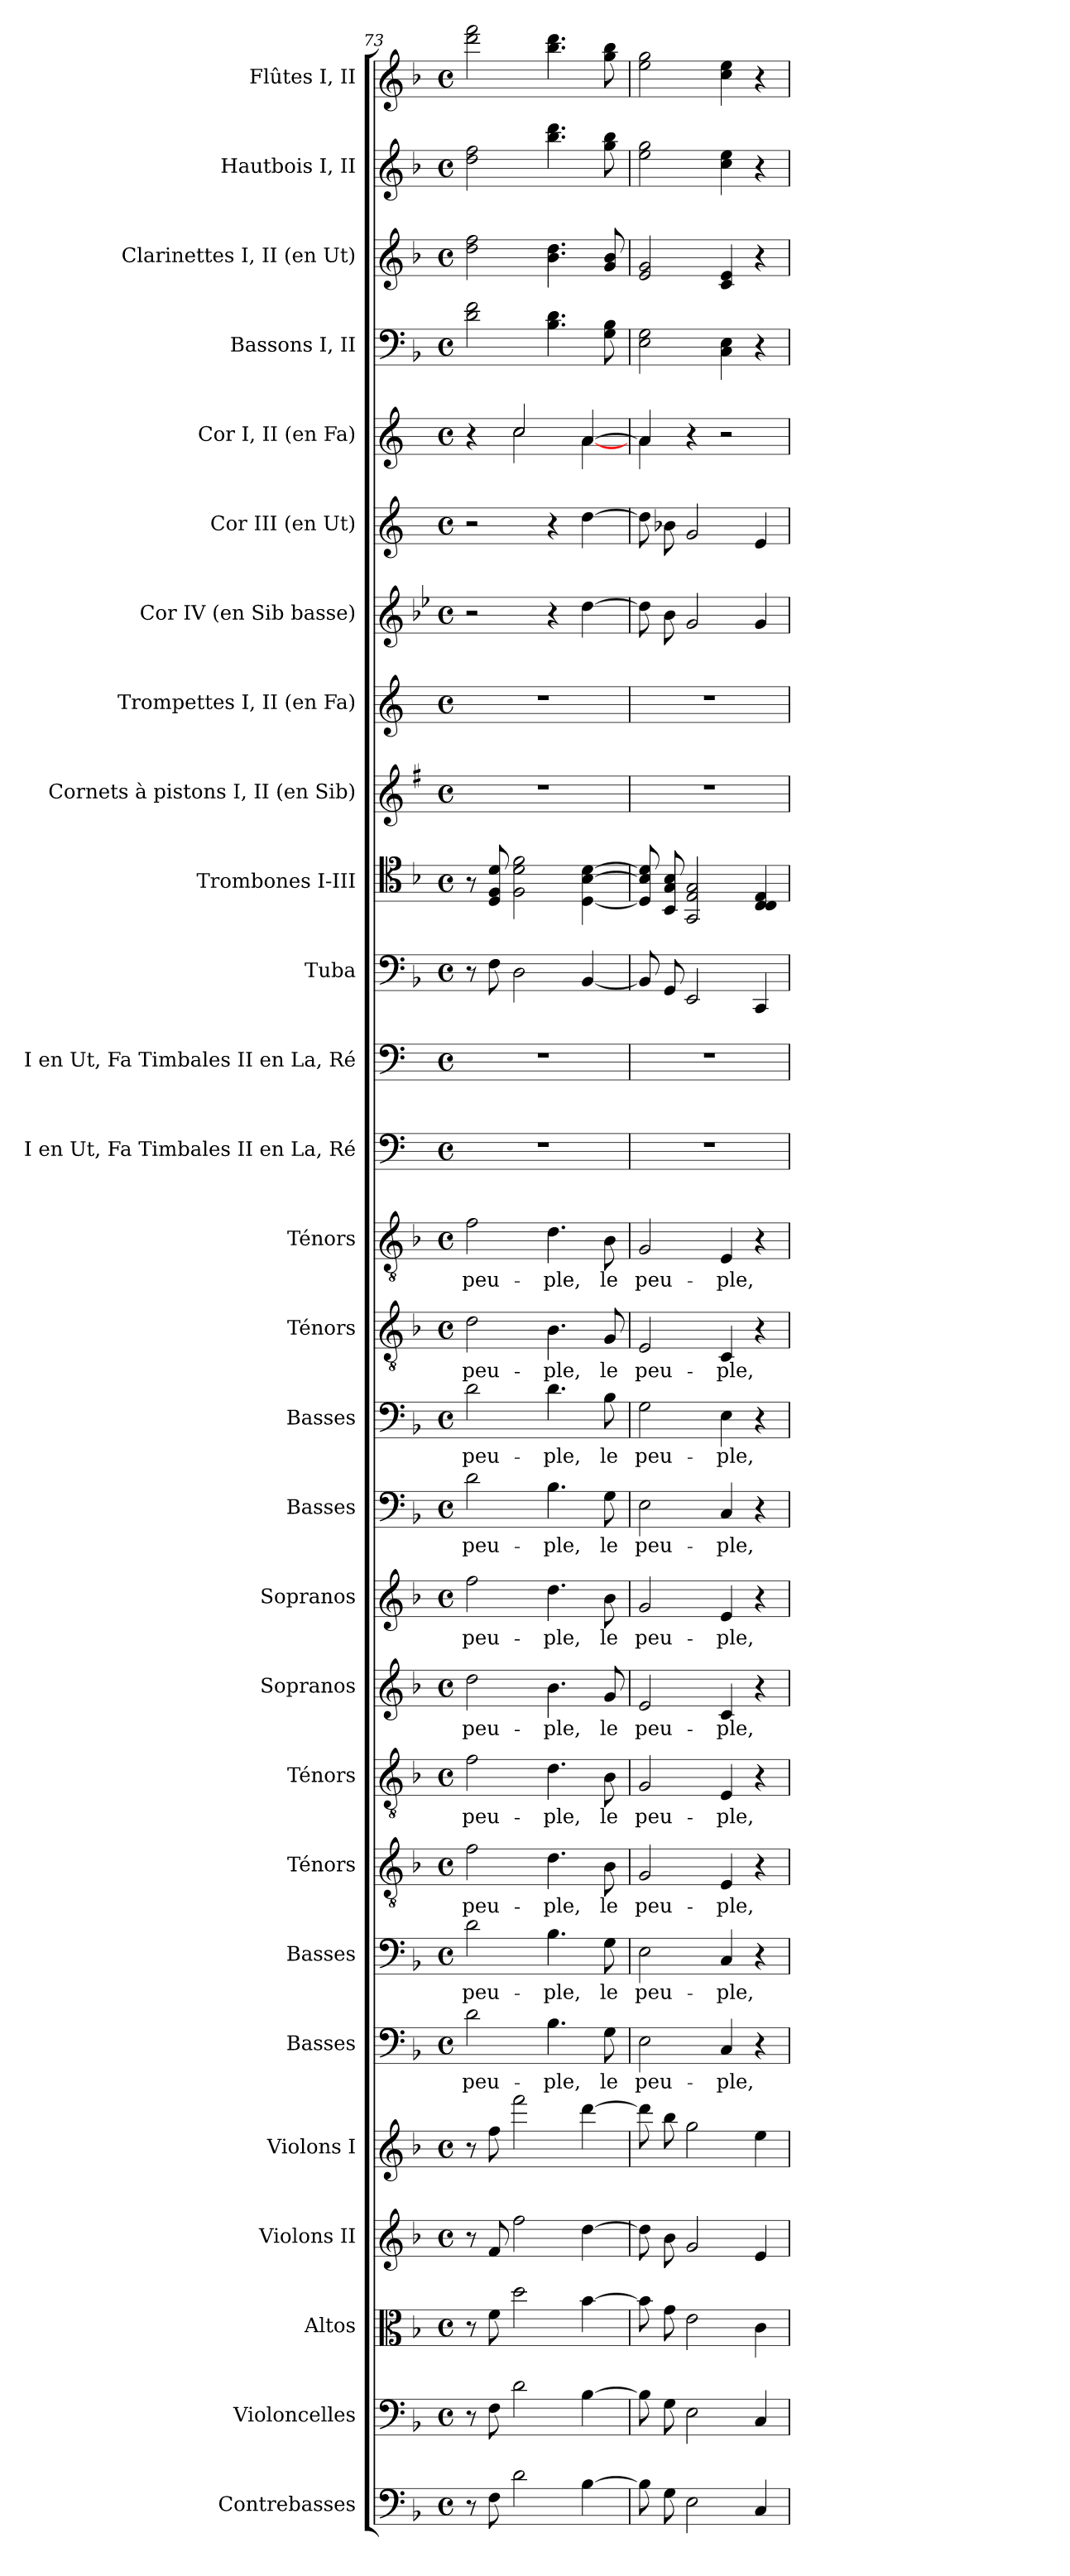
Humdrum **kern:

**kern	**kern	**kern	**kern	**kern	**kern	**text	**kern	**text	**kern	**text	**kern	**text	**kern	**text	**kern	**text	**kern	**text	**kern	**text	**kern	**text	**kern	**text	**kern	**kern	**kern	**kern	**kern	**kern	**kern	**kern	**kern	**kern	**kern	**kern	**kern
*part28	*part27	*part26	*part25	*part24	*part23	*part23	*part22	*part22	*part21	*part21	*part20	*part20	*part19	*part19	*part18	*part18	*part17	*part17	*part16	*part16	*part15	*part15	*part14	*part14	*part13	*part12	*part11	*part10	*part9	*part8	*part7	*part6	*part5	*part4	*part3	*part2	*part1
*staff28	*staff27	*staff26	*staff25	*staff24	*staff23	*staff23	*staff22	*staff22	*staff21	*staff21	*staff20	*staff20	*staff19	*staff19	*staff18	*staff18	*staff17	*staff17	*staff16	*staff16	*staff15	*staff15	*staff14	*staff14	*staff13	*staff12	*staff11	*staff10	*staff9	*staff8	*staff7	*staff6	*staff5	*staff4	*staff3	*staff2	*staff1
*I"Contrebasses	*I"Violoncelles	*I"Altos	*I"Violons II	*I"Violons I	*I"Basses	*	*I"Basses	*	*I"Ténors	*	*I"Ténors	*	*I"Sopranos	*	*I"Sopranos	*	*I"Basses	*	*I"Basses	*	*I"Ténors	*	*I"Ténors	*	*I"I en Ut, Fa  Timbales       II en La, Ré	*I"I en Ut, Fa  Timbales       II en La, Ré	*I"Tuba	*I"Trombones I-III	*I"Cornets à pistons I, II (en Sib)	*I"Trompettes I, II (en Fa)	*I"Cor IV (en Sib basse)	*I"Cor III (en Ut)	*I"Cor I, II (en Fa)	*I"Bassons I, II	*I"Clarinettes I, II (en Ut)	*I"Hautbois I, II	*I"Flûtes I, II
*I'Cb.	*I'Vlles	*I'Altos	*I'Vns II	*I'Vns I	*I'Basses	*	*I'Basses	*	*I'Tén.	*	*I'Tén.	*	*I'Sopr.	*	*I'Sopr.	*	*I'Basses	*	*I'Basses	*	*I'Tén.	*	*I'Tén.	*	*I'Timb.	*I'Timb.	*I'Tb.	*I'Trb.	*I'C.à p. (Sib)	*I'Tr. (Fa)	*I'Cor (Sib basse)	*I'Cor (Ut)	*I'Cor (Fa)	*I'Bns	*I'Cl. (Ut)	*I'Hb.	*I'Fl.
!!LO:PB:g=z
*clefF4	*clefF4	*clefC3	*clefG2	*clefG2	*clefF4	*	*clefF4	*	*clefGv2	*	*clefGv2	*	*clefG2	*	*clefG2	*	*clefF4	*	*clefF4	*	*clefGv2	*	*clefGv2	*	*clefF4	*clefF4	*clefF4	*clefC4	*clefG2	*clefG2	*clefG2	*clefG2	*clefG2	*clefF4	*clefG2	*clefG2	*clefG2
*ITrd7c12	*	*	*	*	*	*	*	*	*ITrd7c12	*	*ITrd7c12	*	*	*	*	*	*	*	*	*	*ITrd7c12	*	*ITrd7c12	*	*	*	*	*	*ITrd1c2	*ITrd-3c-5	*ITrd8c14	*ITrd7c12	*ITrd4c7	*	*	*	*
*k[b-]	*k[b-]	*k[b-]	*k[b-]	*k[b-]	*k[b-]	*	*k[b-]	*	*k[b-]	*	*k[b-]	*	*k[b-]	*	*k[b-]	*	*k[b-]	*	*k[b-]	*	*k[b-]	*	*k[b-]	*	*k[]	*k[]	*k[b-]	*k[b-]	*k[b-]	*k[b-]	*k[b-e-]	*k[]	*k[b-]	*k[b-]	*k[b-]	*k[b-]	*k[b-]
*F:	*F:	*F:	*F:	*F:	*F:	*	*F:	*	*F:	*	*F:	*	*F:	*	*F:	*	*F:	*	*F:	*	*F:	*	*F:	*	*C:	*C:	*F:	*F:	*F:	*F:	*B-:	*C:	*F:	*F:	*F:	*F:	*F:
*M4/4	*M4/4	*M4/4	*M4/4	*M4/4	*M4/4	*	*M4/4	*	*M4/4	*	*M4/4	*	*M4/4	*	*M4/4	*	*M4/4	*	*M4/4	*	*M4/4	*	*M4/4	*	*M4/4	*M4/4	*M4/4	*M4/4	*M4/4	*M4/4	*M4/4	*M4/4	*M4/4	*M4/4	*M4/4	*M4/4	*M4/4
*met(c)	*met(c)	*met(c)	*met(c)	*met(c)	*met(c)	*	*met(c)	*	*met(c)	*	*met(c)	*	*met(c)	*	*met(c)	*	*met(c)	*	*met(c)	*	*met(c)	*	*met(c)	*	*met(c)	*met(c)	*met(c)	*met(c)	*met(c)	*met(c)	*met(c)	*met(c)	*met(c)	*met(c)	*met(c)	*met(c)	*met(c)
=73	=73	=73	=73	=73	=73	=73	=73	=73	=73	=73	=73	=73	=73	=73	=73	=73	=73	=73	=73	=73	=73	=73	=73	=73	=73	=73	=73	=73	=73	=73	=73	=73	=73	=73	=73	=73	=73
!	!	!	!	!	!	!LO:LY:b:color=#000000	!	!	!	!	!	!	!	!	!	!	!	!	!	!	!	!	!	!	!	!	!	!	!	!	!	!	!	!	!	!	!
!	!	!	!	!	!	!	!	!LO:LY:b:color=#000000	!	!	!	!	!	!	!	!	!	!	!	!	!	!	!	!	!	!	!	!	!	!	!	!	!	!	!	!	!
!	!	!	!	!	!	!	!	!	!	!LO:LY:b:color=#000000	!	!	!	!	!	!	!	!	!	!	!	!	!	!	!	!	!	!	!	!	!	!	!	!	!	!	!
!	!	!	!	!	!	!	!	!	!	!	!	!LO:LY:b:color=#000000	!	!	!	!	!	!	!	!	!	!	!	!	!	!	!	!	!	!	!	!	!	!	!	!	!
!	!	!	!	!	!	!	!	!	!	!	!	!	!	!LO:LY:b:color=#000000	!	!	!	!	!	!	!	!	!	!	!	!	!	!	!	!	!	!	!	!	!	!	!
!	!	!	!	!	!	!	!	!	!	!	!	!	!	!	!	!LO:LY:b:color=#000000	!	!	!	!	!	!	!	!	!	!	!	!	!	!	!	!	!	!	!	!	!
!	!	!	!	!	!	!	!	!	!	!	!	!	!	!	!	!	!	!LO:LY:b:color=#000000	!	!	!	!	!	!	!	!	!	!	!	!	!	!	!	!	!	!	!
!	!	!	!	!	!	!	!	!	!	!	!	!	!	!	!	!	!	!	!	!LO:LY:b:color=#000000	!	!	!	!	!	!	!	!	!	!	!	!	!	!	!	!	!
!	!	!	!	!	!	!	!	!	!	!	!	!	!	!	!	!	!	!	!	!	!	!LO:LY:b:color=#000000	!	!	!	!	!	!	!	!	!	!	!	!	!	!	!
!	!	!	!	!	!	!	!	!	!	!	!	!	!	!	!	!	!	!	!	!	!	!	!	!LO:LY:b:color=#000000	!	!	!	!	!	!	!	!	!	!	!	!	!
*	*	*	*	*	*	*	*	*	*	*	*	*	*	*	*	*	*	*	*	*	*	*	*	*	*	*	*	*	*	*	*	*	*^	*	*	*	*
8r	8r	8r	8r	8r	2di\	peu-	2di\	peu-	2Fi\	peu-	2Fi\	peu-	2ddi\	peu-	2ffi\	peu-	2di\	peu-	2di\	peu-	2Di\	peu-	2Fi\	peu-	1r	1r	8r	8r	1r	1r	2r	2r	4r	4ryy	2di\ 2fi	2ddi\ 2ffi	2ddi\ 2ffi	2dddi\ 2fffi
8FFi\	8Fi\	8fi\	8fi/	8ffi\	.	.	.	.	.	.	.	.	.	.	.	.	.	.	.	.	.	.	.	.	.	.	8Fi\	8Di/ 8Fi 8di	.	.	.	.	.	.	.	.	.	.
2Di\	2di\	2ddi\	2ffi\	2fffi\	.	.	.	.	.	.	.	.	.	.	.	.	.	.	.	.	.	.	.	.	.	.	2Di\	2Fi\ 2di 2fi	.	.	.	.	2fi/	2fi\	.	.	.	.
!	!	!	!	!	!	!LO:LY:b:color=#000000	!	!	!	!	!	!	!	!	!	!	!	!	!	!	!	!	!	!	!	!	!	!	!	!	!	!	!	!	!	!	!	!
!	!	!	!	!	!	!	!	!LO:LY:b:color=#000000	!	!	!	!	!	!	!	!	!	!	!	!	!	!	!	!	!	!	!	!	!	!	!	!	!	!	!	!	!	!
!	!	!	!	!	!	!	!	!	!	!LO:LY:b:color=#000000	!	!	!	!	!	!	!	!	!	!	!	!	!	!	!	!	!	!	!	!	!	!	!	!	!	!	!	!
!	!	!	!	!	!	!	!	!	!	!	!	!LO:LY:b:color=#000000	!	!	!	!	!	!	!	!	!	!	!	!	!	!	!	!	!	!	!	!	!	!	!	!	!	!
!	!	!	!	!	!	!	!	!	!	!	!	!	!	!LO:LY:b:color=#000000	!	!	!	!	!	!	!	!	!	!	!	!	!	!	!	!	!	!	!	!	!	!	!	!
!	!	!	!	!	!	!	!	!	!	!	!	!	!	!	!	!LO:LY:b:color=#000000	!	!	!	!	!	!	!	!	!	!	!	!	!	!	!	!	!	!	!	!	!	!
!	!	!	!	!	!	!	!	!	!	!	!	!	!	!	!	!	!	!LO:LY:b:color=#000000	!	!	!	!	!	!	!	!	!	!	!	!	!	!	!	!	!	!	!	!
!	!	!	!	!	!	!	!	!	!	!	!	!	!	!	!	!	!	!	!	!LO:LY:b:color=#000000	!	!	!	!	!	!	!	!	!	!	!	!	!	!	!	!	!	!
!	!	!	!	!	!	!	!	!	!	!	!	!	!	!	!	!	!	!	!	!	!	!LO:LY:b:color=#000000	!	!	!	!	!	!	!	!	!	!	!	!	!	!	!	!
!	!	!	!	!	!	!	!	!	!	!	!	!	!	!	!	!	!	!	!	!	!	!	!	!LO:LY:b:color=#000000	!	!	!	!	!	!	!	!	!	!	!	!	!	!
.	.	.	.	.	4.B-i\	-ple,	4.B-i\	-ple,	4.Di\	-ple,	4.Di\	-ple,	4.b-i\	-ple,	4.ddi\	-ple,	4.B-i\	-ple,	4.di\	-ple,	4.BB-i\	-ple,	4.Di\	-ple,	.	.	.	.	.	.	4r	4r	.	.	4.B-i\ 4.di	4.b-i\ 4.ddi	4.bb-i\ 4.dddi	4.bb-i\ 4.dddi
[>4BB-i\	[>4B-i\	[>4b-i\	[>4ddi\	[>4dddi\	.	.	.	.	.	.	.	.	.	.	.	.	.	.	.	.	.	.	.	.	.	.	[<4BB-i/	[<4Di\ [>4B-i [>4di	.	.	[>4di\	[>4di\	[>4di/	[<4di\	.	.	.	.
!	!	!	!	!	!	!LO:LY:b:color=#000000	!	!	!	!	!	!	!	!	!	!	!	!	!	!	!	!	!	!	!	!	!	!	!	!	!	!	!	!	!	!	!	!
!	!	!	!	!	!	!	!	!LO:LY:b:color=#000000	!	!	!	!	!	!	!	!	!	!	!	!	!	!	!	!	!	!	!	!	!	!	!	!	!	!	!	!	!	!
!	!	!	!	!	!	!	!	!	!	!LO:LY:b:color=#000000	!	!	!	!	!	!	!	!	!	!	!	!	!	!	!	!	!	!	!	!	!	!	!	!	!	!	!	!
!	!	!	!	!	!	!	!	!	!	!	!	!LO:LY:b:color=#000000	!	!	!	!	!	!	!	!	!	!	!	!	!	!	!	!	!	!	!	!	!	!	!	!	!	!
!	!	!	!	!	!	!	!	!	!	!	!	!	!	!LO:LY:b:color=#000000	!	!	!	!	!	!	!	!	!	!	!	!	!	!	!	!	!	!	!	!	!	!	!	!
!	!	!	!	!	!	!	!	!	!	!	!	!	!	!	!	!LO:LY:b:color=#000000	!	!	!	!	!	!	!	!	!	!	!	!	!	!	!	!	!	!	!	!	!	!
!	!	!	!	!	!	!	!	!	!	!	!	!	!	!	!	!	!	!LO:LY:b:color=#000000	!	!	!	!	!	!	!	!	!	!	!	!	!	!	!	!	!	!	!	!
!	!	!	!	!	!	!	!	!	!	!	!	!	!	!	!	!	!	!	!	!LO:LY:b:color=#000000	!	!	!	!	!	!	!	!	!	!	!	!	!	!	!	!	!	!
!	!	!	!	!	!	!	!	!	!	!	!	!	!	!	!	!	!	!	!	!	!	!LO:LY:b:color=#000000	!	!	!	!	!	!	!	!	!	!	!	!	!	!	!	!
!	!	!	!	!	!	!	!	!	!	!	!	!	!	!	!	!	!	!	!	!	!	!	!	!LO:LY:b:color=#000000	!	!	!	!	!	!	!	!	!	!	!	!	!	!
.	.	.	.	.	8Gi\	le	8Gi\	le	8BB-i\	le	8BB-i\	le	8gi/	le	8b-i\	le	8Gi\	le	8B-i\	le	8GGi/	le	8BB-i\	le	.	.	.	.	.	.	.	.	.	.	8Gi\ 8B-i	8gi/ 8b-i	8ggi\ 8bb-i	8ggi\ 8bb-i
=74	=74	=74	=74	=74	=74	=74	=74	=74	=74	=74	=74	=74	=74	=74	=74	=74	=74	=74	=74	=74	=74	=74	=74	=74	=74	=74	=74	=74	=74	=74	=74	=74	=74	=74	=74	=74	=74	=74
!	!	!	!	!	!	!LO:LY:b:color=#000000	!	!	!	!	!	!	!	!	!	!	!	!	!	!	!	!	!	!	!	!	!	!	!	!	!	!	!	!	!	!	!	!
!	!	!	!	!	!	!	!	!LO:LY:b:color=#000000	!	!	!	!	!	!	!	!	!	!	!	!	!	!	!	!	!	!	!	!	!	!	!	!	!	!	!	!	!	!
!	!	!	!	!	!	!	!	!	!	!LO:LY:b:color=#000000	!	!	!	!	!	!	!	!	!	!	!	!	!	!	!	!	!	!	!	!	!	!	!	!	!	!	!	!
!	!	!	!	!	!	!	!	!	!	!	!	!LO:LY:b:color=#000000	!	!	!	!	!	!	!	!	!	!	!	!	!	!	!	!	!	!	!	!	!	!	!	!	!	!
!	!	!	!	!	!	!	!	!	!	!	!	!	!	!LO:LY:b:color=#000000	!	!	!	!	!	!	!	!	!	!	!	!	!	!	!	!	!	!	!	!	!	!	!	!
!	!	!	!	!	!	!	!	!	!	!	!	!	!	!	!	!LO:LY:b:color=#000000	!	!	!	!	!	!	!	!	!	!	!	!	!	!	!	!	!	!	!	!	!	!
!	!	!	!	!	!	!	!	!	!	!	!	!	!	!	!	!	!	!LO:LY:b:color=#000000	!	!	!	!	!	!	!	!	!	!	!	!	!	!	!	!	!	!	!	!
!	!	!	!	!	!	!	!	!	!	!	!	!	!	!	!	!	!	!	!	!LO:LY:b:color=#000000	!	!	!	!	!	!	!	!	!	!	!	!	!	!	!	!	!	!
!	!	!	!	!	!	!	!	!	!	!	!	!	!	!	!	!	!	!	!	!	!	!LO:LY:b:color=#000000	!	!	!	!	!	!	!	!	!	!	!	!	!	!	!	!
!	!	!	!	!	!	!	!	!	!	!	!	!	!	!	!	!	!	!	!	!	!	!	!	!LO:LY:b:color=#000000	!	!	!	!	!	!	!	!	!	!	!	!	!	!
8BB-i\]	8B-i\]	8b-i\]	8ddi\]	8dddi\]	2Ei\	peu-	2Ei\	peu-	2GGi/	peu-	2GGi/	peu-	2ei/	peu-	2gi/	peu-	2Ei\	peu-	2Gi\	peu-	2EEi/	peu-	2GGi/	peu-	1r	1r	8BB-i/]	8Di/] 8B-i] 8di]	1r	1r	8di\]	8di\]	4di/]	4di\	2Ei\ 2Gi	2ei/ 2gi	2eei\ 2ggi	2eei\ 2ggi
8GGi\	8Gi\	8gi\	8b-i\	8bb-i\	.	.	.	.	.	.	.	.	.	.	.	.	.	.	.	.	.	.	.	.	.	.	8GGi/	8BB-i/ 8Gi 8B-i	.	.	8B-i\	8B-Xi\	.	.	.	.	.	.
2EEi\	2Ei\	2ei\	2gi/	2ggi\	.	.	.	.	.	.	.	.	.	.	.	.	.	.	.	.	.	.	.	.	.	.	2EEi/	2GGi/ 2Ei 2Gi	.	.	2Gi/	2Gi/	4r	2.ryy	.	.	.	.
!	!	!	!	!	!	!LO:LY:b:color=#000000	!	!	!	!	!	!	!	!	!	!	!	!	!	!	!	!	!	!	!	!	!	!	!	!	!	!	!	!	!	!	!	!
!	!	!	!	!	!	!	!	!LO:LY:b:color=#000000	!	!	!	!	!	!	!	!	!	!	!	!	!	!	!	!	!	!	!	!	!	!	!	!	!	!	!	!	!	!
!	!	!	!	!	!	!	!	!	!	!LO:LY:b:color=#000000	!	!	!	!	!	!	!	!	!	!	!	!	!	!	!	!	!	!	!	!	!	!	!	!	!	!	!	!
!	!	!	!	!	!	!	!	!	!	!	!	!LO:LY:b:color=#000000	!	!	!	!	!	!	!	!	!	!	!	!	!	!	!	!	!	!	!	!	!	!	!	!	!	!
!	!	!	!	!	!	!	!	!	!	!	!	!	!	!LO:LY:b:color=#000000	!	!	!	!	!	!	!	!	!	!	!	!	!	!	!	!	!	!	!	!	!	!	!	!
!	!	!	!	!	!	!	!	!	!	!	!	!	!	!	!	!LO:LY:b:color=#000000	!	!	!	!	!	!	!	!	!	!	!	!	!	!	!	!	!	!	!	!	!	!
!	!	!	!	!	!	!	!	!	!	!	!	!	!	!	!	!	!	!LO:LY:b:color=#000000	!	!	!	!	!	!	!	!	!	!	!	!	!	!	!	!	!	!	!	!
!	!	!	!	!	!	!	!	!	!	!	!	!	!	!	!	!	!	!	!	!LO:LY:b:color=#000000	!	!	!	!	!	!	!	!	!	!	!	!	!	!	!	!	!	!
!	!	!	!	!	!	!	!	!	!	!	!	!	!	!	!	!	!	!	!	!	!	!LO:LY:b:color=#000000	!	!	!	!	!	!	!	!	!	!	!	!	!	!	!	!
!	!	!	!	!	!	!	!	!	!	!	!	!	!	!	!	!	!	!	!	!	!	!	!	!LO:LY:b:color=#000000	!	!	!	!	!	!	!	!	!	!	!	!	!	!
.	.	.	.	.	4Ci/	-ple,	4Ci/	-ple,	4EEi/	-ple,	4EEi/	-ple,	4ci/	-ple,	4ei/	-ple,	4Ci/	-ple,	4Ei\	-ple,	4CCi/	-ple,	4EEi/	-ple,	.	.	.	.	.	.	.	.	2r	.	4Ci\ 4Ei	4ci/ 4ei	4cci\ 4eei	4cci\ 4eei
4CCi/	4Ci/	4ci\	4ei/	4eei\	4r	.	4r	.	4r	.	4r	.	4r	.	4r	.	4r	.	4r	.	4r	.	4r	.	.	.	4CCi/	4Ci/ 4Ci 4Ei	.	.	4Gi/	4Ei/	.	.	4r	4r	4r	4r
*	*	*	*	*	*	*	*	*	*	*	*	*	*	*	*	*	*	*	*	*	*	*	*	*	*	*	*	*	*	*	*	*	*v	*v	*	*	*	*
=	=	=	=	=	=	=	=	=	=	=	=	=	=	=	=	=	=	=	=	=	=	=	=	=	=	=	=	=	=	=	=	=	=	=	=	=	=
*-	*-	*-	*-	*-	*-	*-	*-	*-	*-	*-	*-	*-	*-	*-	*-	*-	*-	*-	*-	*-	*-	*-	*-	*-	*-	*-	*-	*-	*-	*-	*-	*-	*-	*-	*-	*-	*-
